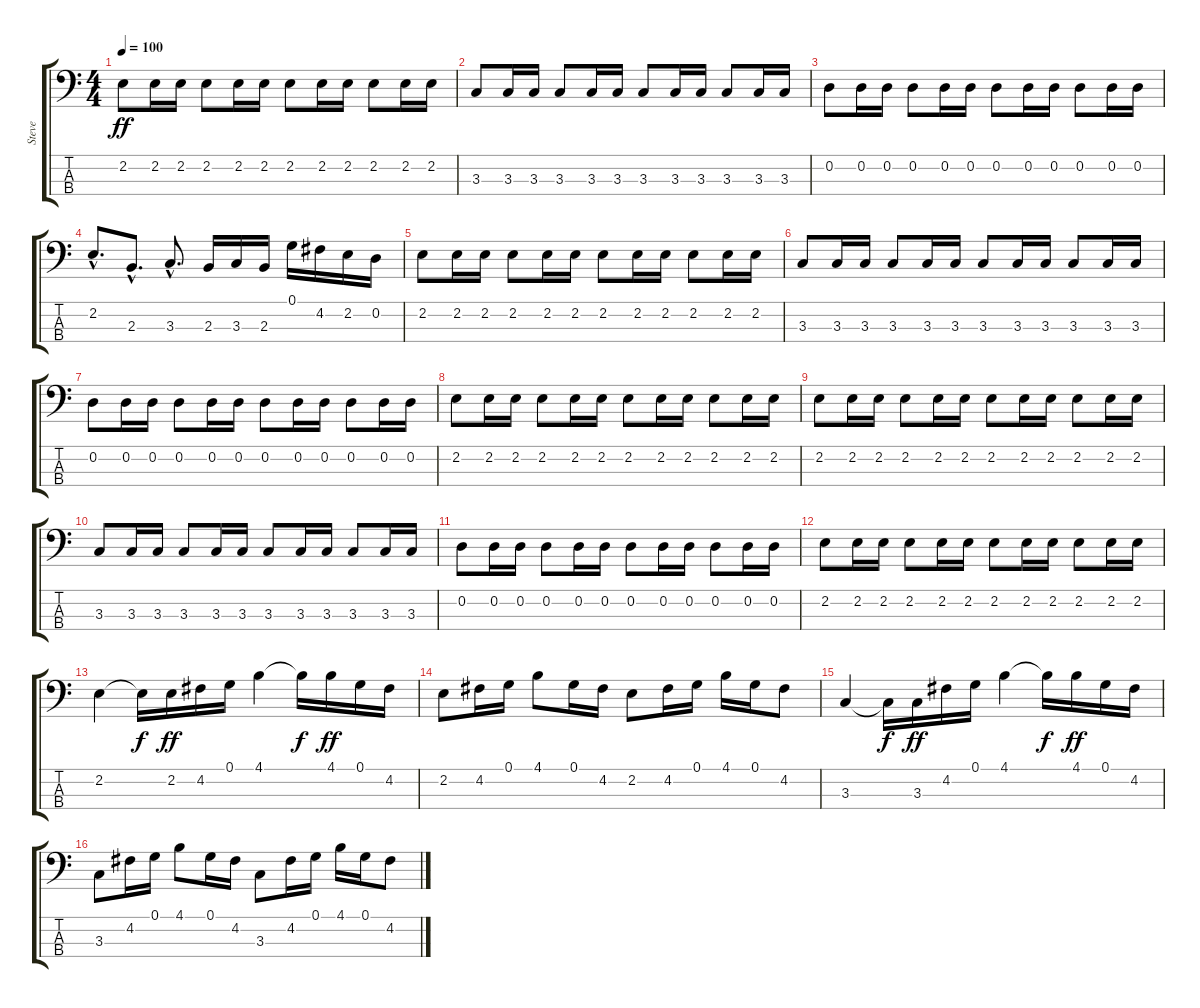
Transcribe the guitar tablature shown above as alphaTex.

\track ("Steve" "Steve") {instrument electricbassfinger}
\staff {score tabs}
\tuning (G2 D2 A1 E1) {hide}
\ts (4 4)
\tempo 100
\clef f4
\ks c
2.2.8{dy ff} 2.2.16 2.2.16 2.2.8 2.2.16 2.2.16 2.2.8 2.2.16 2.2.16 2.2.8 2.2.16 2.2.16 |
3.3.8 3.3.16 3.3.16 3.3.8 3.3.16 3.3.16 3.3.8 3.3.16 3.3.16 3.3.8 3.3.16 3.3.16 |
0.2.8 0.2.16 0.2.16 0.2.8 0.2.16 0.2.16 0.2.8 0.2.16 0.2.16 0.2.8 0.2.16 0.2.16 |
2.2{hac}.8{d} 2.3{hac}.8{d} 3.3{hac}.8{d} 2.3.16 3.3.16 2.3.16 0.1.16 4.2.16 2.2.16 0.2.16 |
2.2.8 2.2.16 2.2.16 2.2.8 2.2.16 2.2.16 2.2.8 2.2.16 2.2.16 2.2.8 2.2.16 2.2.16 |
3.3.8 3.3.16 3.3.16 3.3.8 3.3.16 3.3.16 3.3.8 3.3.16 3.3.16 3.3.8 3.3.16 3.3.16 |
0.2.8 0.2.16 0.2.16 0.2.8 0.2.16 0.2.16 0.2.8 0.2.16 0.2.16 0.2.8 0.2.16 0.2.16 |
2.2.8 2.2.16 2.2.16 2.2.8 2.2.16 2.2.16 2.2.8 2.2.16 2.2.16 2.2.8 2.2.16 2.2.16 |
2.2.8 2.2.16 2.2.16 2.2.8 2.2.16 2.2.16 2.2.8 2.2.16 2.2.16 2.2.8 2.2.16 2.2.16 |
3.3.8 3.3.16 3.3.16 3.3.8 3.3.16 3.3.16 3.3.8 3.3.16 3.3.16 3.3.8 3.3.16 3.3.16 |
0.2.8 0.2.16 0.2.16 0.2.8 0.2.16 0.2.16 0.2.8 0.2.16 0.2.16 0.2.8 0.2.16 0.2.16 |
2.2.8 2.2.16 2.2.16 2.2.8 2.2.16 2.2.16 2.2.8 2.2.16 2.2.16 2.2.8 2.2.16 2.2.16 |
2.2.4 2.2{t}.16{dy f} 2.2.16{dy ff} 4.2.16 0.1.16 4.1.4 4.1{t}.16{dy f} 4.1.16{dy ff} 0.1.16 4.2.16 |
2.2.8 4.2.16 0.1.16 4.1.8 0.1.16 4.2.16 2.2.8 4.2.16 0.1.16 4.1.16 0.1.16 4.2.8 |
3.3.4 3.3{t}.16{dy f} 3.3.16{dy ff} 4.2.16 0.1.16 4.1.4 4.1{t}.16{dy f} 4.1.16{dy ff} 0.1.16 4.2.16 |
3.3.8 4.2.16 0.1.16 4.1.8 0.1.16 4.2.16 3.3.8 4.2.16 0.1.16 4.1.16 0.1.16 4.2.8
